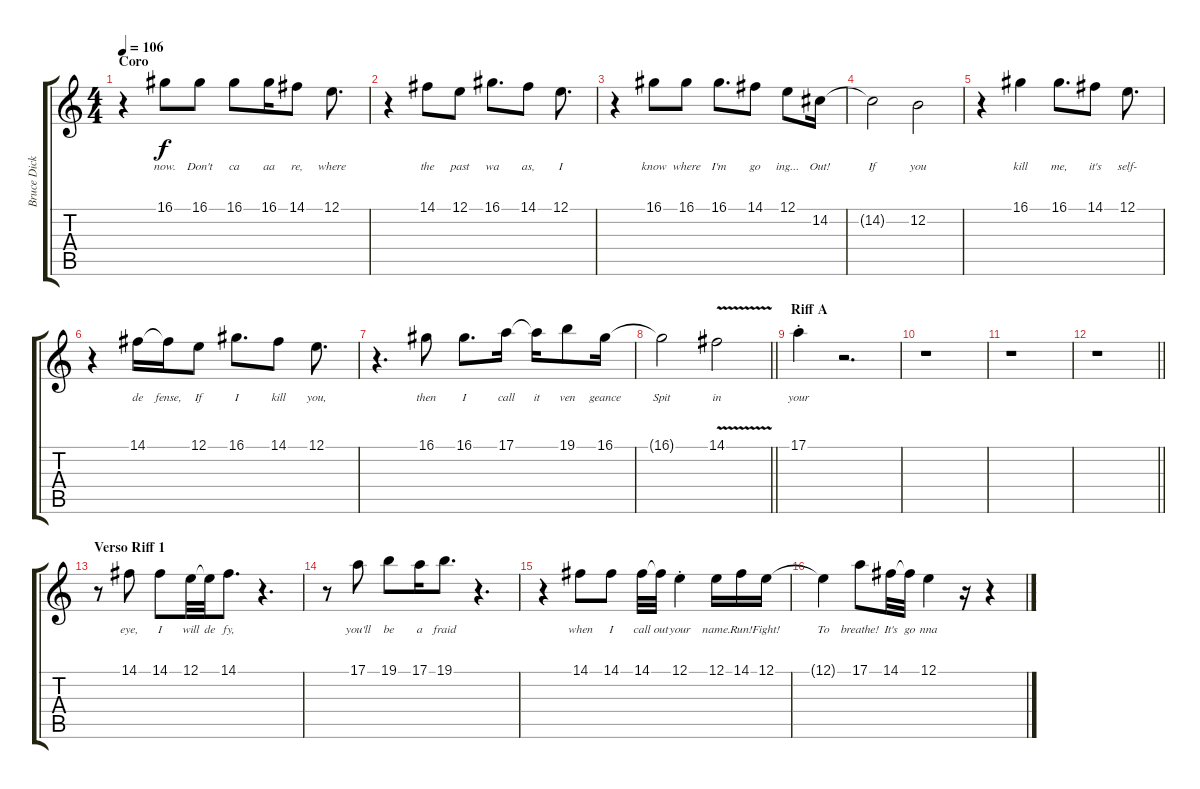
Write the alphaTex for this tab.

\track ("Bruce Dickinson" "Bruce Dick") {instrument lead2sawtooth}
\staff {score tabs}
\tuning (E4 B3 G3 D3 A2 E2) {hide}
\ts (4 4)
\section ("" "Coro")
\tempo 106
\clef g2
\ks c
r.4{dy f} 16.1.8{lyrics (0 "now.") lyrics (1 "") lyrics (2 "") lyrics (3 "") lyrics (4 "")} 16.1.8{lyrics (0 "Don't") lyrics (1 "") lyrics (2 "") lyrics (3 "") lyrics (4 "")} 16.1.8{lyrics (0 "ca") lyrics (1 "") lyrics (2 "") lyrics (3 "") lyrics (4 "")} 16.1.16{lyrics (0 "aa") lyrics (1 "") lyrics (2 "") lyrics (3 "") lyrics (4 "")} 14.1.8{lyrics (0 "re,") lyrics (1 "") lyrics (2 "") lyrics (3 "") lyrics (4 "")} 12.1.8{d lyrics (0 "where") lyrics (1 "") lyrics (2 "") lyrics (3 "") lyrics (4 "")} |
r.4 14.1.8{lyrics (0 "the") lyrics (1 "") lyrics (2 "") lyrics (3 "") lyrics (4 "")} 12.1.8{lyrics (0 "past") lyrics (1 "") lyrics (2 "") lyrics (3 "") lyrics (4 "")} 16.1.8{d lyrics (0 "wa") lyrics (1 "") lyrics (2 "") lyrics (3 "") lyrics (4 "")} 14.1.8{lyrics (0 "as,") lyrics (1 "") lyrics (2 "") lyrics (3 "") lyrics (4 "")} 12.1.8{d lyrics (0 "I") lyrics (1 "") lyrics (2 "") lyrics (3 "") lyrics (4 "")} |
r.4 16.1.8{lyrics (0 "know") lyrics (1 "") lyrics (2 "") lyrics (3 "") lyrics (4 "")} 16.1.8{lyrics (0 "where") lyrics (1 "") lyrics (2 "") lyrics (3 "") lyrics (4 "")} 16.1.8{d lyrics (0 "I'm") lyrics (1 "") lyrics (2 "") lyrics (3 "") lyrics (4 "")} 14.1.8{lyrics (0 "go") lyrics (1 "") lyrics (2 "") lyrics (3 "") lyrics (4 "")} 12.1.8{lyrics (0 "ing...") lyrics (1 "") lyrics (2 "") lyrics (3 "") lyrics (4 "")} 14.2.16{lyrics (0 "Out!") lyrics (1 "") lyrics (2 "") lyrics (3 "") lyrics (4 "")} |
14.2{t}.2{lyrics (0 "If") lyrics (1 "") lyrics (2 "") lyrics (3 "") lyrics (4 "")} 12.2.2{lyrics (0 "you") lyrics (1 "") lyrics (2 "") lyrics (3 "") lyrics (4 "")} |
r.4 16.1.4{lyrics (0 "kill") lyrics (1 "") lyrics (2 "") lyrics (3 "") lyrics (4 "")} 16.1.8{d lyrics (0 "me,") lyrics (1 "") lyrics (2 "") lyrics (3 "") lyrics (4 "")} 14.1.8{lyrics (0 "it's") lyrics (1 "") lyrics (2 "") lyrics (3 "") lyrics (4 "")} 12.1.8{d lyrics (0 "self-") lyrics (1 "") lyrics (2 "") lyrics (3 "") lyrics (4 "")} |
r.4 14.1.16{lyrics (0 "de") lyrics (1 "") lyrics (2 "") lyrics (3 "") lyrics (4 "")} 14.1{t}.16{lyrics (0 "fense,") lyrics (1 "") lyrics (2 "") lyrics (3 "") lyrics (4 "")} 12.1.8{lyrics (0 "If") lyrics (1 "") lyrics (2 "") lyrics (3 "") lyrics (4 "")} 16.1.8{d lyrics (0 "I") lyrics (1 "") lyrics (2 "") lyrics (3 "") lyrics (4 "")} 14.1.8{lyrics (0 "kill") lyrics (1 "") lyrics (2 "") lyrics (3 "") lyrics (4 "")} 12.1.8{d lyrics (0 "you,") lyrics (1 "") lyrics (2 "") lyrics (3 "") lyrics (4 "")} |
r.4{d} 16.1.8{lyrics (0 "then") lyrics (1 "") lyrics (2 "") lyrics (3 "") lyrics (4 "")} 16.1.8{d lyrics (0 "I") lyrics (1 "") lyrics (2 "") lyrics (3 "") lyrics (4 "")} 17.1.16{lyrics (0 "call") lyrics (1 "") lyrics (2 "") lyrics (3 "") lyrics (4 "")} 17.1{t}.16{lyrics (0 "it") lyrics (1 "") lyrics (2 "") lyrics (3 "") lyrics (4 "")} 19.1.8{lyrics (0 "ven") lyrics (1 "") lyrics (2 "") lyrics (3 "") lyrics (4 "")} 16.1.16{lyrics (0 "geance") lyrics (1 "") lyrics (2 "") lyrics (3 "") lyrics (4 "")} |
\barLineRight lightlight
16.1{t}.2{lyrics (0 "Spit") lyrics (1 "") lyrics (2 "") lyrics (3 "") lyrics (4 "")} 14.1{v}.2{lyrics (0 "in") lyrics (1 "") lyrics (2 "") lyrics (3 "") lyrics (4 "")} |
\section ("" "Riff A")
17.1{st}.4{lyrics (0 "your") lyrics (1 "") lyrics (2 "") lyrics (3 "") lyrics (4 "")} r.2{d} |
r.1 |
r.1 |
\barLineRight lightlight
r.1 |
\section ("" "Verso Riff 1")
r.8 14.1.8{lyrics (0 "eye,") lyrics (1 "") lyrics (2 "") lyrics (3 "") lyrics (4 "")} 14.1.8{lyrics (0 "I") lyrics (1 "") lyrics (2 "") lyrics (3 "") lyrics (4 "")} 12.1.32{lyrics (0 "will") lyrics (1 "") lyrics (2 "") lyrics (3 "") lyrics (4 "")} 12.1{t}.32{lyrics (0 "de") lyrics (1 "") lyrics (2 "") lyrics (3 "") lyrics (4 "")} 14.1.8{d lyrics (0 "fy,") lyrics (1 "") lyrics (2 "") lyrics (3 "") lyrics (4 "")} r.4{d} |
r.8 17.1.8{lyrics (0 "you'll") lyrics (1 "") lyrics (2 "") lyrics (3 "") lyrics (4 "")} 19.1.8{lyrics (0 "be") lyrics (1 "") lyrics (2 "") lyrics (3 "") lyrics (4 "")} 17.1.16{lyrics (0 "a") lyrics (1 "") lyrics (2 "") lyrics (3 "") lyrics (4 "")} 19.1.8{d lyrics (0 "fraid") lyrics (1 "") lyrics (2 "") lyrics (3 "") lyrics (4 "")} r.4{d} |
r.4 14.1.8{lyrics (0 "when") lyrics (1 "") lyrics (2 "") lyrics (3 "") lyrics (4 "")} 14.1.8{lyrics (0 "I") lyrics (1 "") lyrics (2 "") lyrics (3 "") lyrics (4 "")} 14.1.32{lyrics (0 "call") lyrics (1 "") lyrics (2 "") lyrics (3 "") lyrics (4 "")} 14.1{t}.32{lyrics (0 "out") lyrics (1 "") lyrics (2 "") lyrics (3 "") lyrics (4 "")} 12.1{st}.4{lyrics (0 "your") lyrics (1 "") lyrics (2 "") lyrics (3 "") lyrics (4 "")} 12.1.16{lyrics (0 "name.") lyrics (1 "") lyrics (2 "") lyrics (3 "") lyrics (4 "")} 14.1.16{lyrics (0 "Run!") lyrics (1 "") lyrics (2 "") lyrics (3 "") lyrics (4 "")} 12.1.16{lyrics (0 "Fight!") lyrics (1 "") lyrics (2 "") lyrics (3 "") lyrics (4 "")} |
12.1{t}.4{lyrics (0 "To") lyrics (1 "") lyrics (2 "") lyrics (3 "") lyrics (4 "")} 17.1.8{lyrics (0 "breathe!") lyrics (1 "") lyrics (2 "") lyrics (3 "") lyrics (4 "")} 14.1.32{lyrics (0 "It's") lyrics (1 "") lyrics (2 "") lyrics (3 "") lyrics (4 "")} 14.1{t}.32{lyrics (0 "go") lyrics (1 "") lyrics (2 "") lyrics (3 "") lyrics (4 "")} 12.1.4{lyrics (0 "nna") lyrics (1 "") lyrics (2 "") lyrics (3 "") lyrics (4 "")} r.16 r.4
